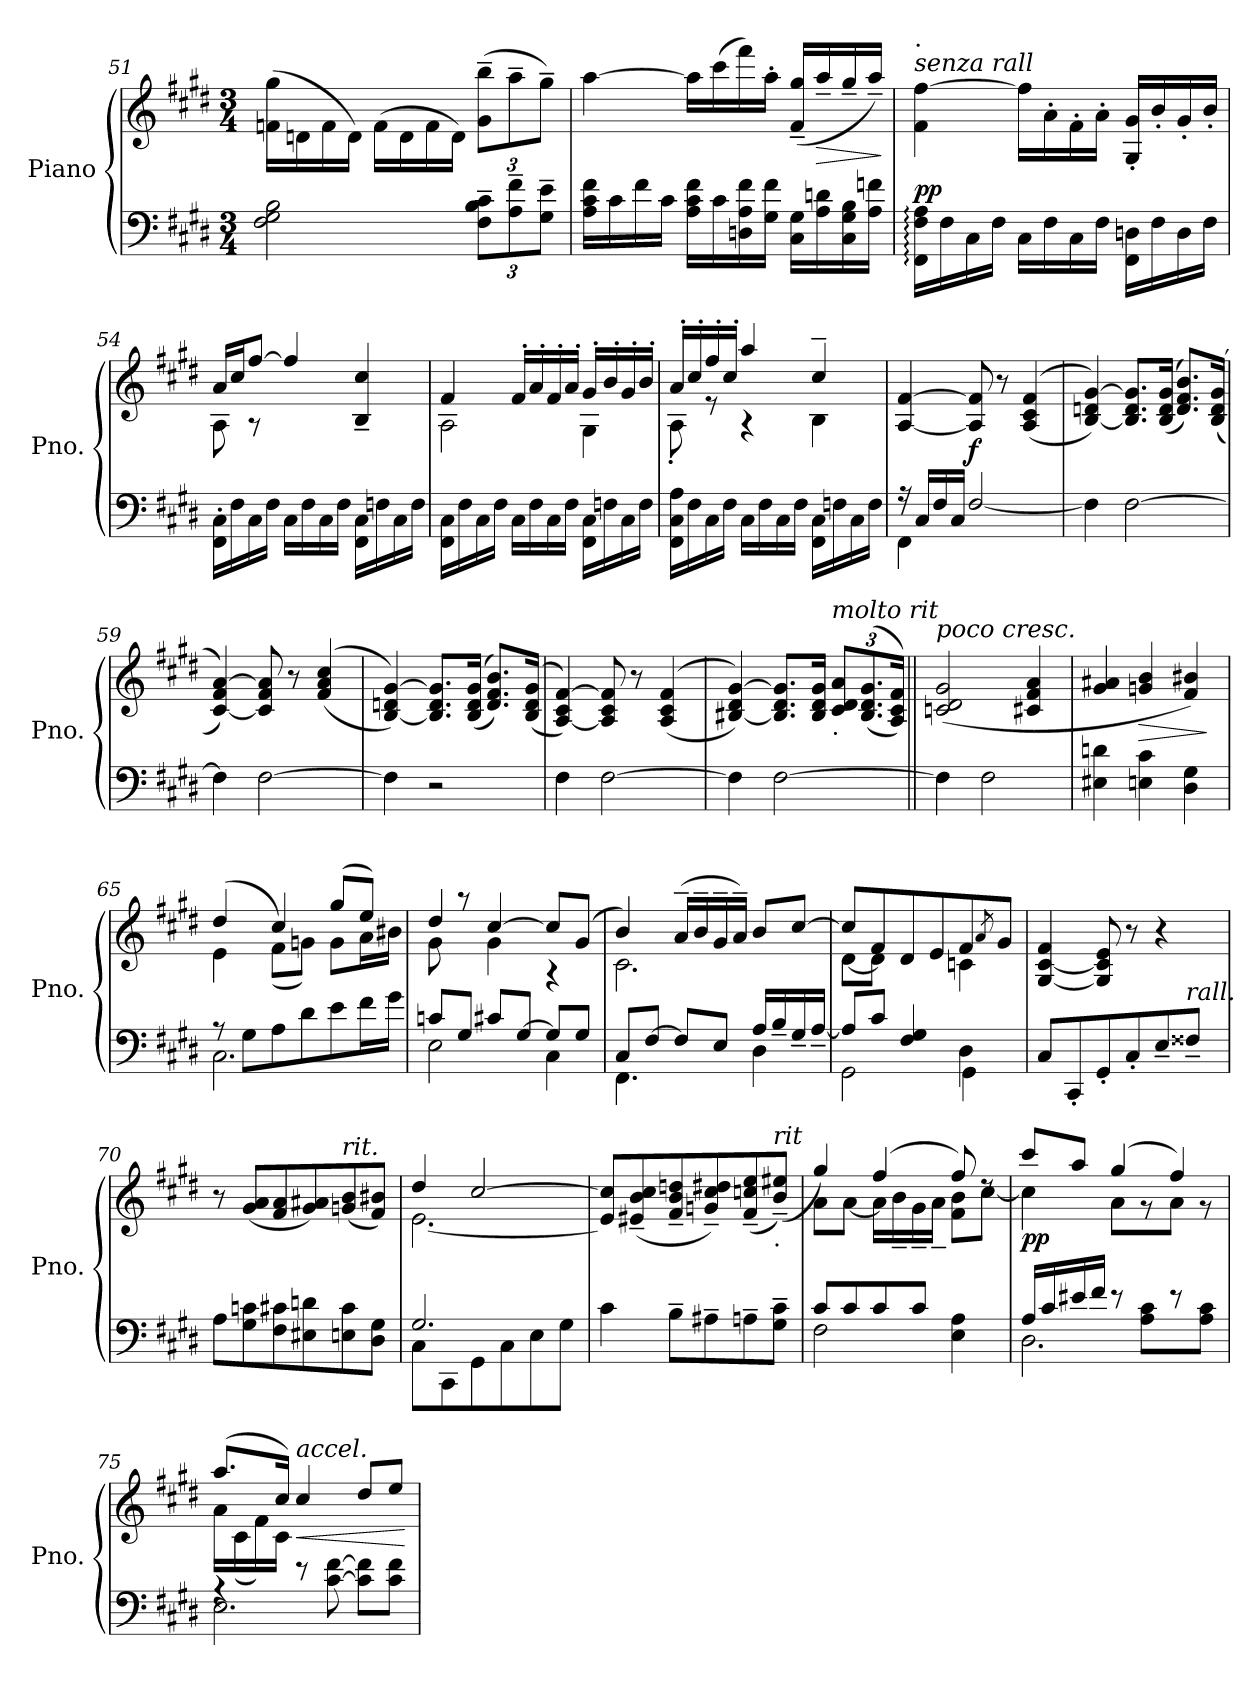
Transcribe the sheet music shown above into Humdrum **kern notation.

**kern	**kern	**dynam
*part1	*part1	*part1
*staff2	*staff1	*staff1/2
*I"Piano	*	*
*I'Pno.	*	*
!!LO:PB:g=z
*clefF4	*clefG2	*
*k[f#c#g#d#]	*k[f#c#g#d#]	*
*M3/4	*M3/4	*
=51	=51	=51
2F#\ 2G#\ 2B\	(16fn\ 16gg#\LL	.
.	16dn\	.
.	16f\	.
.	16d\JJ)	.
.	(16f\LL	.
.	16d\	.
.	16f\	.
.	16d\JJ)	.
*Xbrackettup	*Xbrackettup	*
12F#\~ 12B\~ 12c#\~L	(12g#\~ 12bb\~L	.
12A\~ 12f#\~	12aa~\	.
12G#\~ 12e\~J	12gg#~\J)	.
=52	=52	=52
16A\ 16c#\ 16f#\LL	[4aa\	.
16c#\	.	.
16f#\	.	.
16c#\JJ	.	.
16A\ 16c#\ 16f#\LL	16aa\LL]	.
16c#\	(16ccc#\	.
16Dn\ 16A\ 16f#\	16fff#\)	.
16G#\ 16f#\JJ	16aa'\JJ	.
16C#\ 16G#\LL	(16f#/~ 16gg#/~LL	.
!	!	!LO:HP:b
16A\ 16dn\	16aa~/	>
16C#\ 16G#\ 16B\	16gg#~/	.
16A\ 16fn\JJ	16aa~/JJ)	.
.	.	]
!!LO:LB:g=z
=53	=53	=53
!	!LO:TX:a:i:t=senza rall	!
!	!LO:TX:a:t=.	!
!	!	!LO:DY:a=2
16FF#\: 16F#\: 16A\:LL	4f#\ [4ff#\	pp
16F#\	.	.
16C#\	.	.
16F#\JJ	.	.
16C#\LL	16ff#\LL]	.
16F#\	16a'\	.
16C#\	16f#'\	.
16F#\JJ	16a'\JJ	.
16FF#\ 16Dn\LL	16G#/' 16g#/'LL	.
16F#\	16b'/	.
16D\	16g#'/	.
16F#\JJ	16b'/JJ	.
=54	=54	=54
*	*^	*
16FF#\' 16C#\'LL	16a/LL	8A\	.
16F#\	16cc#/J	.	.
16C#\	[8ff#/J	8r	.
16F#\JJ	.	.	.
16C#\LL	4ff#/]	2ryy	.
16F#\	.	.	.
16C#\	.	.	.
16F#\JJ	.	.	.
16FF#\ 16C#\LL	4B/~ 4cc#/~	.	.
16Fn\	.	.	.
16C#\	.	.	.
16F\JJ	.	.	.
=55	=55	=55	=55
16FF#\ 16C#\LL	4f#/	2A\	.
16F#\	.	.	.
16C#\	.	.	.
16F#\JJ	.	.	.
16C#\LL	16f#'/LL	.	.
16F#\	16a'/	.	.
16C#\	16f#'/	.	.
16F#\JJ	16a'/JJ	.	.
16FF#\ 16C#\LL	16g#'/LL	4G#\	.
16Fn\	16b'/	.	.
16C#\	16g#'/	.	.
16F\JJ	16b'/JJ	.	.
!!LO:LB:g=z	!!
=56	=56	=56	=56
16FF#\ 16C#\ 16A\LL	16a'/LL	8A'\	.
16F#\	16cc#'/	.	.
16C#\	16ff#'/	8re	.
16F#\JJ	16cc#'/JJ	.	.
16C#\LL	4aa/	4r	.
16F#\	.	.	.
16C#\	.	.	.
16F#\JJ	.	.	.
16FF#\ 16C#\LL	4cc#~/	4B\	.
16Fn\	.	.	.
16C#\	.	.	.
16F\JJ	.	.	.
*	*v	*v	*
=57	=57	=57
*^	*	*
16r	4FF#\	[4A/ [4f#/	.
16C#/LL	.	.	.
16F#/	.	.	.
16C#/JJ	.	.	.
!	!	!	!LO:DY:a=2
[2F#/	2ryy	8A/] 8f#/]	f
.	.	8r	.
.	.	(>(4A/ 4c#/ 4f#/	.
*v	*v	*	*
=58	=58	=58
4F#\]	[4B/ 4dn/ [4g#/))	.
[2F#\	8.B/] 8.d/ 8.g#/]L	.
.	((>16B/ 16d/ 16g#/Jk	.
.	8.d/ 8.f#/ 8.b/L))	.
.	((16B/ 16d/ 16g#/Jk	.
!!LO:LB:g=z
=59	=59	=59
4F#\]	[4c#/ 4f#/ [4a/))	.
[2F#\	8c#/] 8f#/ 8a/]	.
.	8r	.
.	((>4f#/ 4a/ 4cc#/	.
=60	=60	=60
4F#\]	[4B/ 4dn/ [4g#/))	.
2r	8.B/] 8.d/ 8.g#/]L	.
.	(>(16B/ 16d/ 16g#/Jk	.
.	8.d/ 8.f#/ 8.b/L))	.
.	(>(16B/ 16d/ 16g#/Jk	.
=61	=61	=61
4F#\	[4A/ 4c#/ [4f#/))	.
[2F#\	8A/] 8c#/ 8f#/]	.
.	8r	.
.	((4A/ 4c#/ 4f#/	.
=62	=62	=62
4F#\]	[4B#X/ 4d#/ [4g#/))	.
[2F#\	8.B#/] 8.d#/ 8.g#/]L	.
.	16B#/ 16d#/ 16g#/Jk	.
!	!LO:TX:a:i:t=molto rit	!
!	!LO:TX:b:t=.	!
.	12c#/ 12d#/ 12a/L	.
.	(>(12.B#/ 12.d#/ 12.g#/	.
.	24A/ 24c#/ 24f#/Jk))	.
!!LO:LB:g=z
=63||	=63||	=63||
!	!LO:TX:a:i:t=poco cresc.	!
4F#\]	(2cn/ 2d#/ 2g#/	.
2F#\	.	.
.	4c#X/ 4f#/ 4a/	.
=64	=64	=64
4E#X\ 4dn\	4g#/ 4a#X/	.
!	!	!LO:HP:b
4En\ 4c#\	4gn/ 4b/	>
4D#\ 4G#\	4f#/ 4b#X/)	.
.	.	]
=65	=65	=65
*^	*^	*
8r	2.C#\	4e\	(4dd#/	.
8G#\L	.	.	.	.
8A\	.	4cc#/	(>8f#\L)	.
8d#\	.	.	8gn\J)	.
8e\	.	(8gg#/L	8g\L	.
16f#\L	.	8ee/J)	16a\L	.
16g#\JJ	.	.	16b#X\JJ	.
=66	=66	=66	=66	=66
8cn/L	2E\	8g#\	4dd#/	.
8G#/J	.	8r	.	.
8c#X/L	.	[4cc#/	4g#\	.
[8G#/J	.	.	.	.
8G#/L]	4C#\	8cc#/L]	4r	.
8G#/J	.	(8g#/J	.	.
!!LO:PB:g=z	!!
=67	=67	=67	=67	=67
8C#/L	4.FF#\	4b/)	2.c#\	.
[8F#/J	.	.	.	.
8F#/L]	.	(16a~/LL	.	.
.	.	16b~/	.	.
8E/J	8ryy	16g#~/	.	.
.	.	16a~/JJ)	.	.
4D#\	16A/LL	8b/L	.	.
.	16B~/	.	.	.
.	16G#~/	[8cc#/J	.	.
.	[16A~/JJ	.	.	.
=68	=68	=68	=68	=68
8A/L]	2GG#\	8cc#/L]	[8d#\L	.
8c#/J	.	8f#/	8d#\J]	.
4F#/ 4G#/	.	8d#/	4ryy	.
.	.	8e/	.	.
4D#\	4GG#\	8f#/	4cn\	.
.	.	8qa/	.	.
.	.	8g#/J	.	.
*v	*v	*	*	*
*	*v	*v	*
=69	=69	=69
8C#/L	[4G#/ [4c#/ 4f#/	.
8CC#'/	.	.
8GG#'/	8G#/] 8c#/] 8e/	.
8C#'/	8r	.
8E~/	4r	.
!LO:TX:a:i:t=rall.	!	!
8F##X~/J	.	.
!!LO:LB:g=z
=70	=70	=70
8A\L	8r	.
8G#\ 8cn\	(8g#/ 8a/L	.
8F#\ 8c#X\	8f#/ 8a/	.
8E#X\ 8dn\	8g#/ 8a#X/)	.
!	!LO:TX:a:i:t=rit.	!
8En\ 8c#\	(8gn/ 8b/	.
8D#\ 8G#\J	8f#/ 8b#X/J)	.
=71	=71	=71
*^	*^	*
2.G#/	8C#\L	4dd#/	[2.e\	.
.	8CC#\	.	.	.
.	8GG#\	[2cc#/	.	.
.	8C#\	.	.	.
.	8E\	.	.	.
.	8G#\J	.	.	.
*v	*v	*	*	*
*	*v	*v	*
=72	=72	=72
4c#\	8e/] 8cc#/]L	.
.	(8e#X/~ 8b/~ 8cc#/~	.
8B~\L	8f#/~ 8b/~ 8ddn/~	.
8A#X~\	8gn/~ 8cc#/~ 8dd#X/~)	.
8An~\	(8f#/~ 8ccn/~ 8ee/~	.
!	!LO:TX:a:i:t=rit	!
!	!LO:TX:b:t=.	!
8G#\~ 8c#\~J	(>8b/~ 8ee#X/~J)	.
!!LO:LB:g=z
=73	=73	=73
*^	*^	*
8c#/L	2F#\	4gg#/)	8a\L	.
8c#/	.	.	[8a\J	.
8c#/	.	(4ff#/	16a\LL]	.
.	.	.	16b~\	.
8c#/J	.	.	16g#~\	.
.	.	.	16a~\JJ	.
4E\ 4A\	4ryy	8ff#/)	8f#\ 8b\L	.
.	.	8rdd	[8cc#\J	.
=74	=74	=74	=74	=74
!	!	!	!	!LO:DY:b
16A/LL	2.D#\	8ccc#/L	4cc#\]	pp
16c#/	.	.	.	.
16e#X/	.	8aa/J	.	.
16f#/JJ	.	.	.	.
8r	.	(4gg#/	8a\L	.
8A\ 8c#\L	.	.	8r	.
8r	.	4ff#/)	8a\J	.
8A\ 8c#\J	.	.	8r	.
=75	=75	=75	=75	=75
4rA	2.E\	(8.aa/L	16a\LL	.
.	.	.	(16c#\	.
.	.	.	16f#\)	.
.	.	16cc#/Jk)	16c#\JJ	.
!	!	!LO:TX:a:i:t=accel.	!	!
!	!	!	!	!LO:HP:b
8r	.	4cc#/	2ryy	<
[8c#\ [8f#\	.	.	.	.
8c#\] 8f#\]L	.	8dd#/L	.	.
8c#\ 8f#\J	.	8ee/J	.	.
*v	*v	*	*	*
*	*v	*v	*
.	.	[
=	=	=
*-	*-	*-
